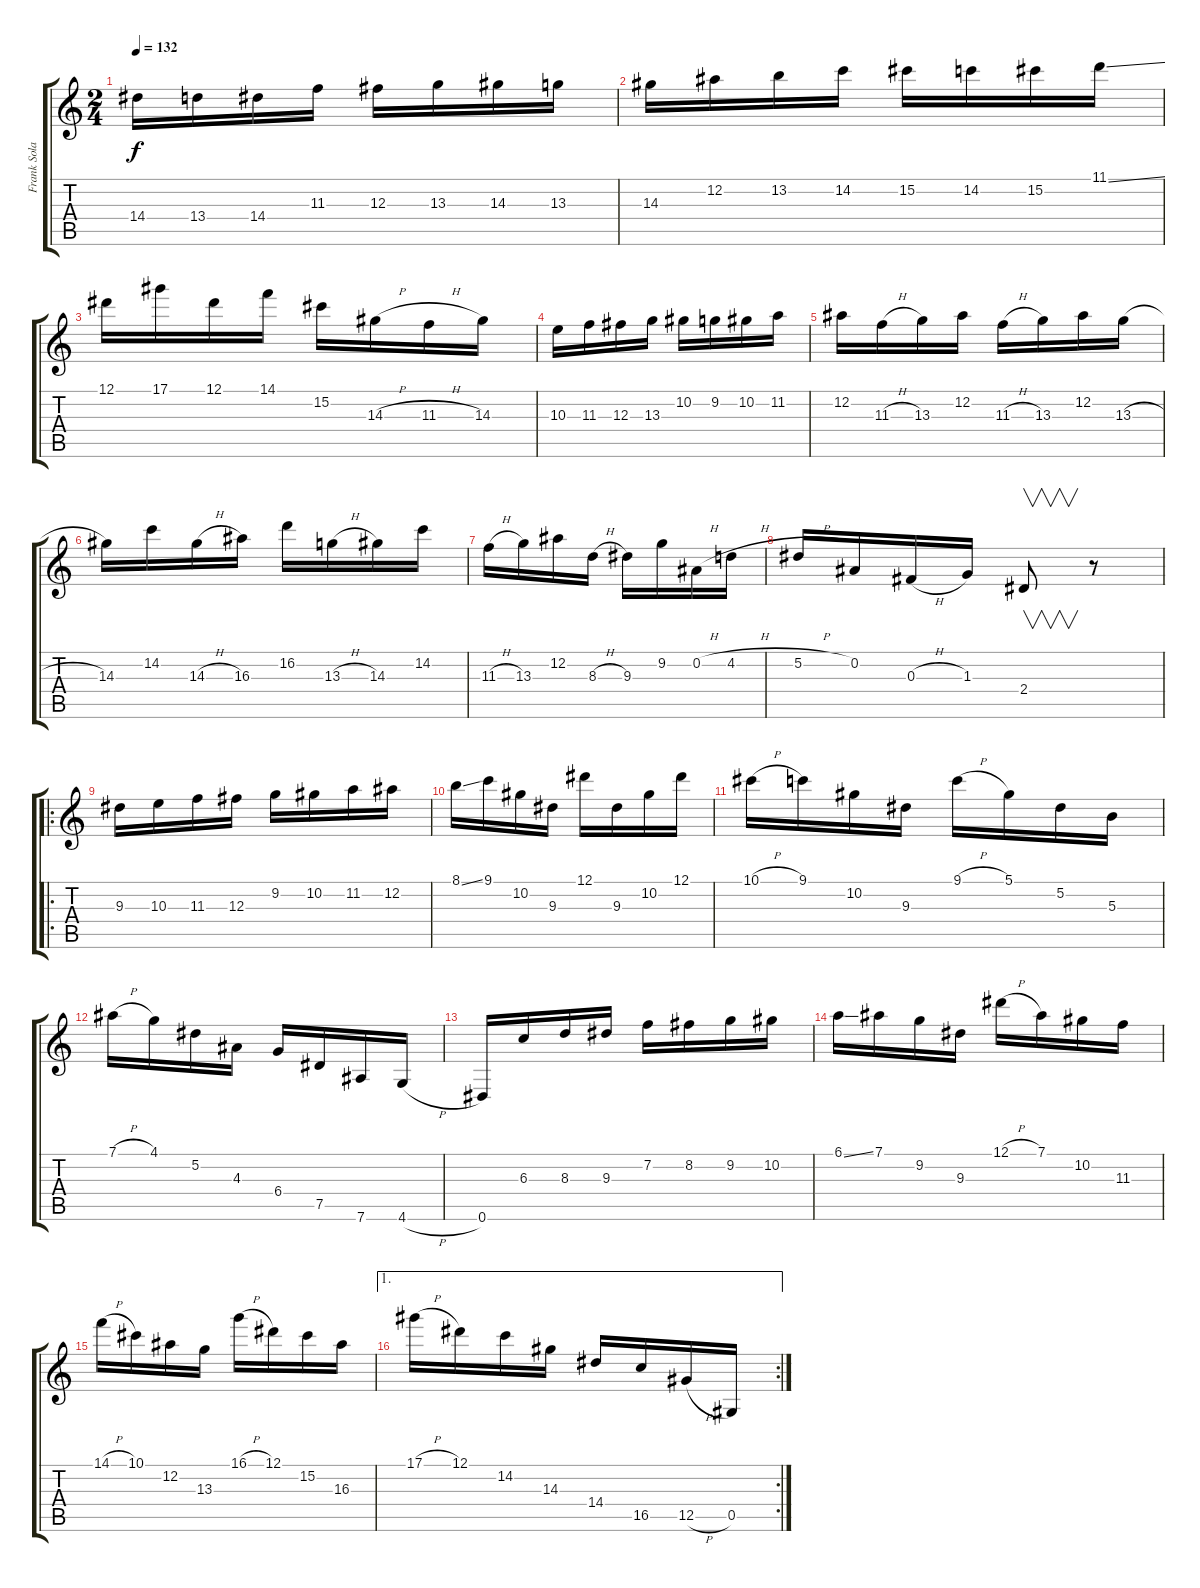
\track ("Frank Solari" "Frank Sola") {instrument overdrivenguitar}
\staff {score tabs}
\tuning (Eb4 Bb3 Gb3 Db3 Ab2 Eb2) {hide}
\ts (2 4)
\tempo 132
\clef g2
\ks c
14.4.16{dy f} 13.4.16 14.4.16 11.3.16 12.3.16 13.3.16 14.3.16 13.3.16 |
14.3.16 12.2.16 13.2.16 14.2.16 15.2.16 14.2.16 15.2.16 11.1{ss}.16 |
12.1.16 17.1.16 12.1.16 14.1.16 15.2.16 14.3{h}.16 11.3{h}.16 14.3.16 |
10.3.16 11.3.16 12.3.16 13.3.16 10.2.16 9.2.16 10.2.16 11.2.16 |
12.2.16 11.3{h}.16 13.3.16 12.2.16 11.3{h}.16 13.3.16 12.2.16 13.3{h}.16 |
14.3.16 14.2.16 14.3{h}.16 16.3.16 16.2.16 13.3{h}.16 14.3.16 14.2.16 |
11.3{h}.16 13.3.16 12.2.16 8.3{h}.16 9.3.16 9.2.16 0.2{h}.16 4.2{h}.16 |
5.2{h}.16 0.2.16 0.3{h}.16 1.3.16 2.4.8{v} r.8 |
\ro
9.3.16 10.3.16 11.3.16 12.3.16 9.2.16 10.2.16 11.2.16 12.2.16 |
8.1{ss}.16 9.1.16 10.2.16 9.3.16 12.1.16 9.3.16 10.2.16 12.1.16 |
10.1{h}.16 9.1.16 10.2.16 9.3.16 9.1{h}.16 5.1.16 5.2.16 5.3.16 |
7.1{h}.16 4.1.16 5.2.16 4.3.16 6.4.16 7.5.16 7.6.16 4.6{h}.16 |
0.6.16 6.3.16 8.3.16 9.3.16 7.2.16 8.2.16 9.2.16 10.2.16 |
6.1{ss}.16 7.1.16 9.2.16 9.3.16 12.1{h}.16 7.1.16 10.2.16 11.3.16 |
14.1{h}.16 10.1.16 12.2.16 13.3.16 16.1{h}.16 12.1.16 15.2.16 16.3.16 |
\ae 1
\rc 2
17.1{h}.16 12.1.16 14.2.16 14.3.16 14.4.16 16.5.16 12.5{h}.16 0.5.16
